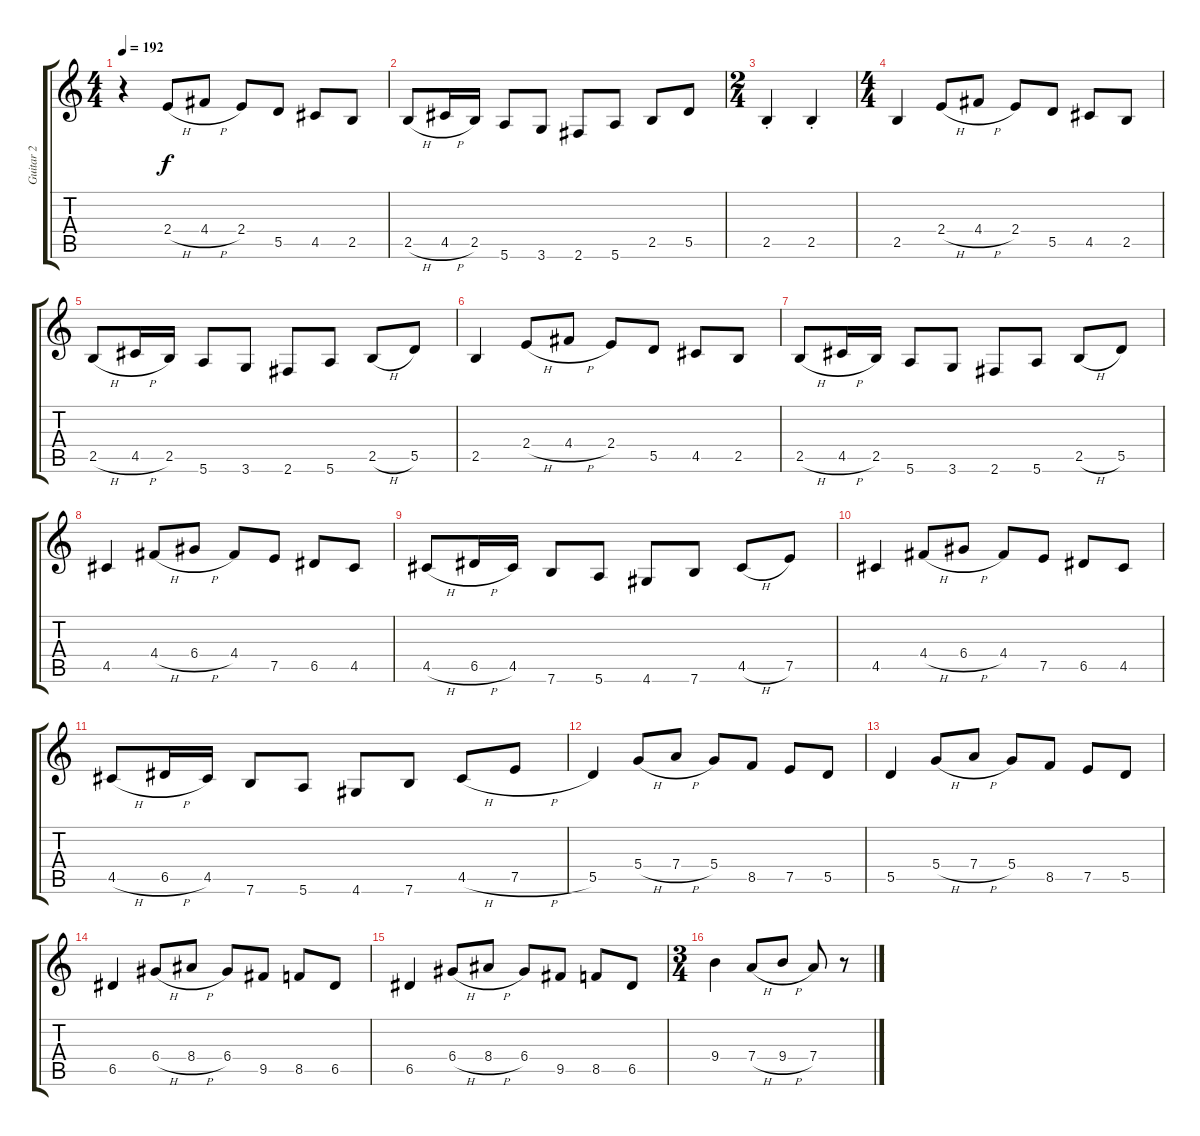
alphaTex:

\track ("Guitar 2" "Guitar 2") {instrument distortionguitar}
\staff {score tabs}
\tuning (E4 B3 G3 D3 A2 E2) {hide}
\ts (4 4)
\tempo 192
\clef g2
\ks c
r.4{dy f} 2.4{h}.8 4.4{h}.8 2.4.8 5.5.8 4.5.8 2.5.8 |
2.5{h}.8 4.5{h}.16 2.5.16 5.6.8 3.6.8 2.6.8 5.6.8 2.5.8 5.5.8 |
\ts (2 4)
2.5{st}.4 2.5{st}.4 |
\ts (4 4)
2.5.4 2.4{h}.8 4.4{h}.8 2.4.8 5.5.8 4.5.8 2.5.8 |
2.5{h}.8 4.5{h}.16 2.5.16 5.6.8 3.6.8 2.6.8 5.6.8 2.5{h}.8 5.5.8 |
2.5.4 2.4{h}.8 4.4{h}.8 2.4.8 5.5.8 4.5.8 2.5.8 |
2.5{h}.8 4.5{h}.16 2.5.16 5.6.8 3.6.8 2.6.8 5.6.8 2.5{h}.8 5.5.8 |
4.5.4 4.4{h}.8 6.4{h}.8 4.4.8 7.5.8 6.5.8 4.5.8 |
4.5{h}.8 6.5{h}.16 4.5.16 7.6.8 5.6.8 4.6.8 7.6.8 4.5{h}.8 7.5.8 |
4.5.4 4.4{h}.8 6.4{h}.8 4.4.8 7.5.8 6.5.8 4.5.8 |
4.5{h}.8 6.5{h}.16 4.5.16 7.6.8 5.6.8 4.6.8 7.6.8 4.5{h}.8 7.5{h}.8 |
5.5.4 5.4{h}.8 7.4{h}.8 5.4.8 8.5.8 7.5.8 5.5.8 |
5.5.4 5.4{h}.8 7.4{h}.8 5.4.8 8.5.8 7.5.8 5.5.8 |
6.5.4 6.4{h}.8 8.4{h}.8 6.4.8 9.5.8 8.5.8 6.5.8 |
6.5.4 6.4{h}.8 8.4{h}.8 6.4.8 9.5.8 8.5.8 6.5.8 |
\ts (3 4)
9.4.4 7.4{h}.8 9.4{h}.8 7.4.8 r.8
